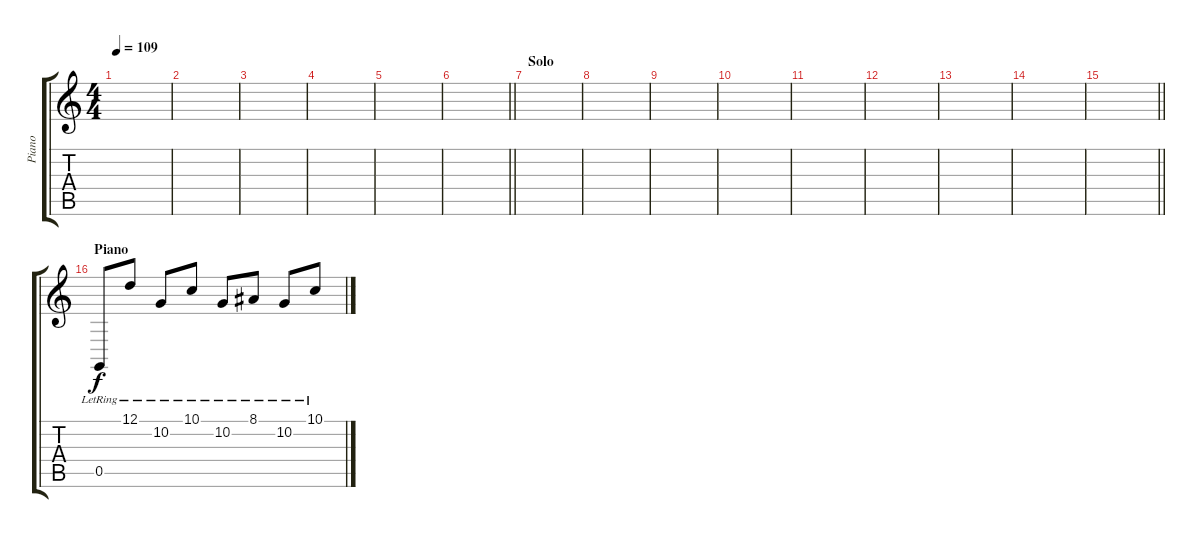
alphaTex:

\track ("Piano" "Piano") {instrument acousticgrandpiano}
\staff {score tabs}
\tuning (D4 A3 F3 C3 G2 D2) {hide}
\ts (4 4)
\tempo 109
\clef g2
\ks c
|
|
|
|
|
\barLineRight lightlight
|
\section ("" "Solo")
|
|
|
|
|
|
|
|
\barLineRight lightlight
|
\section ("" "Piano")
0.5{lr}.8 12.1{lr}.8 10.2{lr}.8 10.1{lr}.8 10.2{lr}.8 8.1{lr}.8 10.2{lr}.8 10.1{lr}.8
